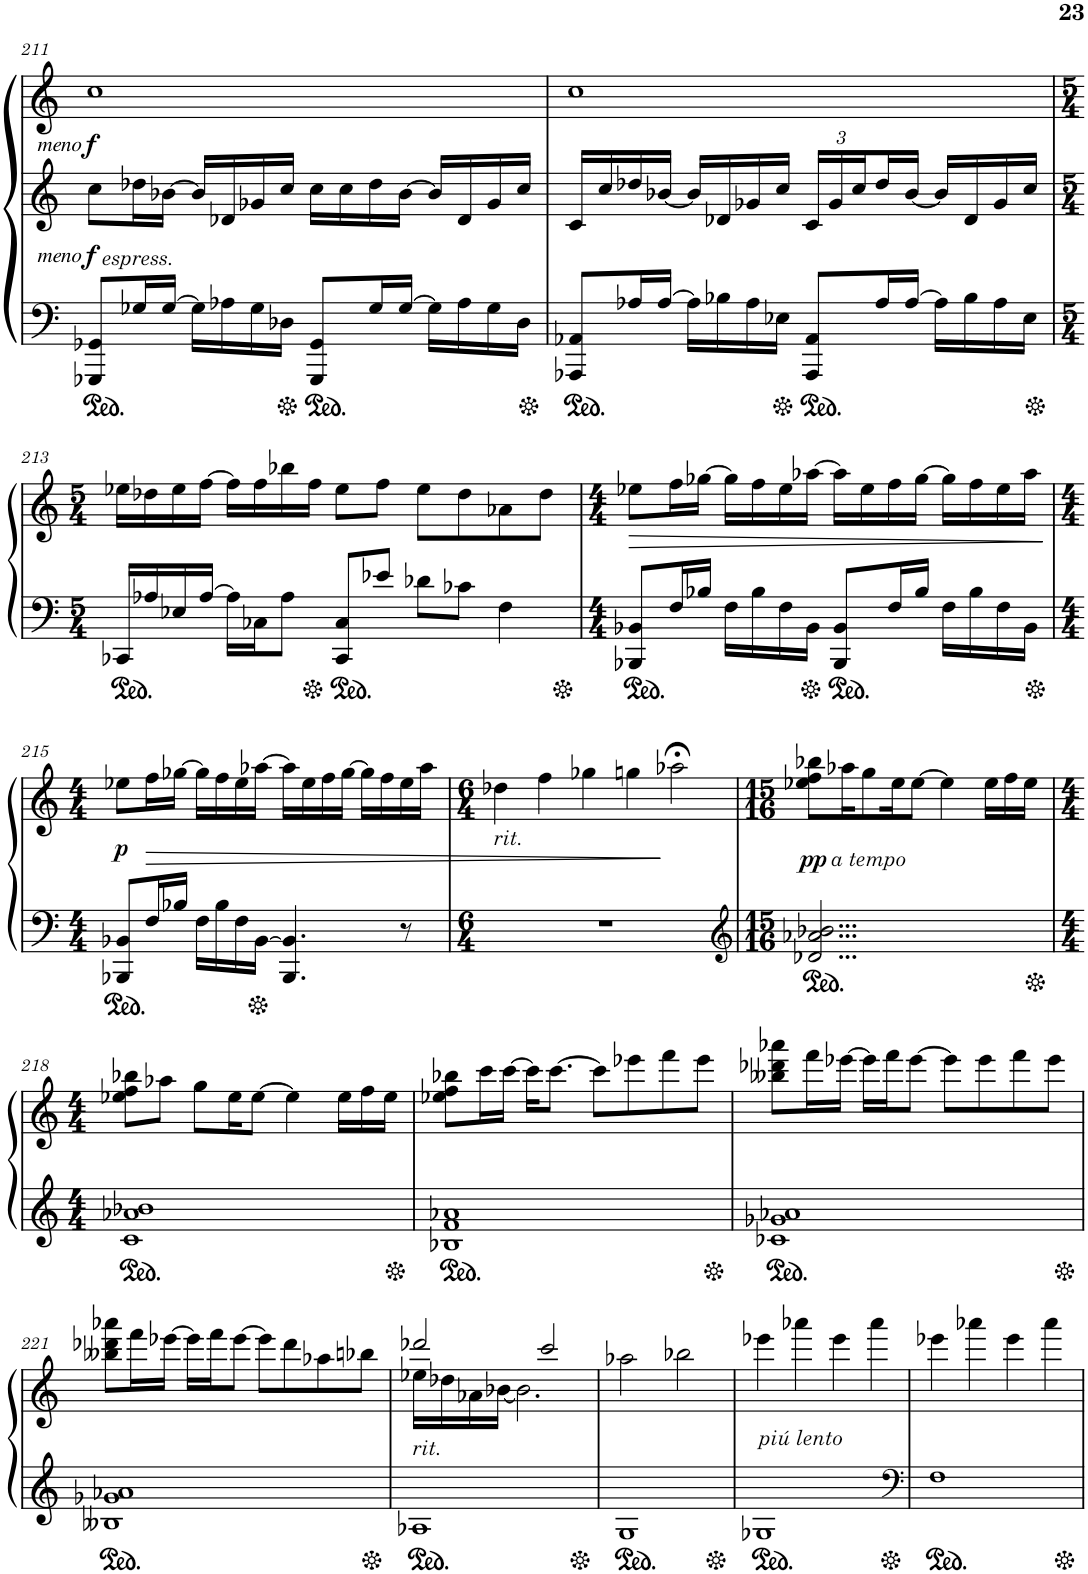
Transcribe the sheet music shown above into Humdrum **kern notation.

**kern	**kern	**kern	**dynam
*part1	*part1	*part1	*part1
*staff3	*staff2	*staff1	*staff1/2/3
*I"Piano	*	*	*
*I'Pno.	*	*	*
!!LO:PB:g=z
*clefF4	*clefG2	*clefG2	*
*k[]	*k[]	*k[]	*
*M4/4	*M4/4	*M4/4	*
=211	=211	=211	=211
!	!LO:TX:b:i:t=espress.	!	!
!	!	!	!LO:DY:b=2
!	!	!	!LO:DY:n=1:b=2
!	!	!	!LO:DY:n=2:b
!	!	!	!LO:DY:n=3:b
8GGG-X/ 8GG-X/L	8cc\L	1cc	other-dynamics f other-dynamics f
16G-X/L	16dd-X\L	.	.
[16G-/JJ	[16b-X\JJ	.	.
16G-\LL]	16b-/LL]	.	.
16A-X\	16d-X/	.	.
16G-\	16g-X/	.	.
16D-X\JJ	16cc/JJ	.	.
8GGG-/ 8GG-/L	16cc\LL	.	.
.	16cc\	.	.
16G-/L	16dd-\	.	.
[16G-/JJ	[16b-\JJ	.	.
16G-\LL]	16b-/LL]	.	.
16A-\	16d-/	.	.
16G-\	16g-/	.	.
16D-\JJ	16cc/JJ	.	.
=212	=212	=212	=212
8AAA-X/ 8AA-X/L	16c/LL	1cc	.
.	16cc/	.	.
16A-X/L	16dd-X/	.	.
[16A-/JJ	[16b-X/JJ	.	.
16A-\LL]	16b-/LL]	.	.
16B-X\	16d-X/	.	.
16A-\	16g-X/	.	.
16E-X\JJ	16cc/JJ	.	.
*	*Xbrackettup	*	*
8AAA-/ 8AA-/L	24c/LL	.	.
.	24g-/	.	.
.	24cc/	.	.
16A-/L	16dd-/	.	.
[16A-/JJ	[16b-/JJ	.	.
16A-\LL]	16b-/LL]	.	.
16B-\	16d-/	.	.
16A-\	16g-/	.	.
16E-\JJ	16cc/JJ	.	.
!!LO:LB:g=z
=213	=213	=213	=213
*M5/4	*M5/4	*M5/4	*
16CC-X/LL	16ee-X\LL	4%5r	.
16A-X/	16dd-X\	.	.
16E-X/	16ee-\	.	.
[16A-/JJ	[16ff\JJ	.	.
16A-\LL]	16ff\LL]	.	.
16C-X\J	16ff\	.	.
8A-\J	16bb-X\	.	.
.	16ff\JJ	.	.
8CC-/ 8C-/L	8ee-\L	.	.
8e-X/J	8ff\J	.	.
8d-X\L	8ee-\L	.	.
8c-X\J	8dd-\	.	.
4F\	8a-X\	.	.
.	8dd-\J	.	.
=214	=214	=214	=214
*M4/4	*M4/4	*M4/4	*
8BBB-X/ 8BB-X/L	8ee-X\L	1r	.
16F/L	16ff\L	.	.
16B-X/JJ	[16gg-X\JJ	.	.
16F\LL	16gg-\LL]	.	.
16B-\	16ff\	.	.
16F\	16ee-\	.	.
16BB-\JJ	[16aa-X\JJ	.	.
8BBB-/ 8BB-/L	16aa-\LL]	.	.
.	16ee-\	.	.
16F/L	16ff\	.	.
16B-/JJ	[16gg-\JJ	.	.
16F\LL	16gg-\LL]	.	.
16B-\	16ff\	.	.
16F\	16ee-\	.	.
16BB-\JJ	16aa-\JJ	.	.
!!LO:LB:g=z
=215	=215	=215	=215
*M4/4	*M4/4	*M4/4	*
!	!	!	!LO:DY:b=2
8BBB-X/ 8BB-X/L	8ee-X\L	1r	p
16F/L	16ff\L	.	.
16B-X/JJ	[16gg-X\JJ	.	.
16F\LL	16gg-\LL]	.	.
16B-\	16ff\	.	.
16F\	16ee-\	.	.
[16BB-\JJ	[16aa-X\JJ	.	.
4.BBB-/ 4.BB-/]	16aa-\LL]	.	.
.	16ee-\	.	.
.	16ff\	.	.
.	[16gg-\JJ	.	.
.	16gg-\LL]	.	.
.	16ff\	.	.
8r	16ee-\	.	.
.	16aa-\JJ	.	.
=216	=216	=216	=216
*M6/4	*M6/4	*M6/4	*
!	!LO:TX:b:i:t=rit.	!	!
1.r	4dd-X\	1.r	.
.	4ff\	.	.
.	4gg-X\	.	.
.	4ggn\	.	.
.	2aa-X;<\	.	.
=217	=217	=217	=217
*clefG2	*	*	*
*M15/16	*M15/16	*M15/16	*
!	!LO:TX:b:i:t=a tempo	!	!
!	!	!	!LO:DY:b=2
2...d-X/ 2...a-X/ 2...b-X/	8ee-X\ 8ff\ 8bb-X\L	2...r	pp
.	16aa-X\K	.	.
.	8gg\	.	.
.	16ee-\K	.	.
.	[8ee-\J	.	.
.	4ee-\]	.	.
.	16ee-\LL	.	.
.	16ff\	.	.
.	16ee-\JJ	.	.
!!LO:LB:g=z
=218	=218	=218	=218
*M4/4	*M4/4	*M4/4	*
1c 1a-X 1b-X	8ee-X\ 8ff\ 8bb-X\L	1r	.
.	8aa-X\J	.	.
.	8gg\L	.	.
.	16ee-\K	.	.
.	[8ee-\J	.	.
.	4ee-\]	.	.
.	16ee-\LL	.	.
.	16ff\	.	.
.	16ee-\JJ	.	.
=219	=219	=219	=219
1B-X 1f 1a-X	8ee-X\ 8ff\ 8bb-X\L	1r	.
.	16ccc\L	.	.
.	[16ccc\JJ	.	.
.	16ccc\KL]	.	.
.	[8.ccc\J	.	.
.	8ccc\L]	.	.
.	8eee-X\	.	.
.	8fff\	.	.
.	8eee-\J	.	.
=220	=220	=220	=220
1c-X 1g-X 1a-X	8bb--X\ 8ddd-X\ 8aaa-X\L	1r	.
.	16fff\L	.	.
.	[16eee-X\JJ	.	.
.	16eee-\LL]	.	.
.	16fff\J	.	.
.	[8eee-\J	.	.
.	8eee-\L]	.	.
.	8eee-\	.	.
.	8fff\	.	.
.	8eee-\J	.	.
!!LO:LB:g=z
=221	=221	=221	=221
1B--X 1g-X 1a-X	8bb--X\ 8ddd-X\ 8aaa-X\L	1r	.
.	16fff\L	.	.
.	[16eee-X\JJ	.	.
.	16eee-\LL]	.	.
.	16fff\J	.	.
.	[8eee-\J	.	.
.	8eee-\L]	.	.
.	8ddd-\	.	.
.	8aa-X\	.	.
.	8bb-X\J	.	.
=222	=222	=222	=222
*	*^	*	*
!	!LO:TX:b:i:t=rit.	!	!	!
1A-X	2ddd-X/	16ee-X\LL	1r	.
.	.	16dd-X\	.	.
.	.	16a-X\	.	.
.	.	[16b-X\JJ	.	.
.	.	2.b-\]	.	.
.	2ccc/	.	.	.
*	*v	*v	*	*
=223	=223	=223	=223
1G	2aa-X\	1r	.
.	2bb-X\	.	.
=224	=224	=224	=224
!	!LO:TX:b:i:t=piú lento	!	!
1G-X	4eee-X\	1r	.
.	4aaa-X\	.	.
.	4eee-\	.	.
.	4aaa-\	.	.
=225	=225	=225	=225
*clefF4	*	*	*
1F	4eee-X\	1r	.
.	4aaa-X\	.	.
.	4eee-\	.	.
.	4aaa-\	.	.
=	=	=	=
*-	*-	*-	*-
